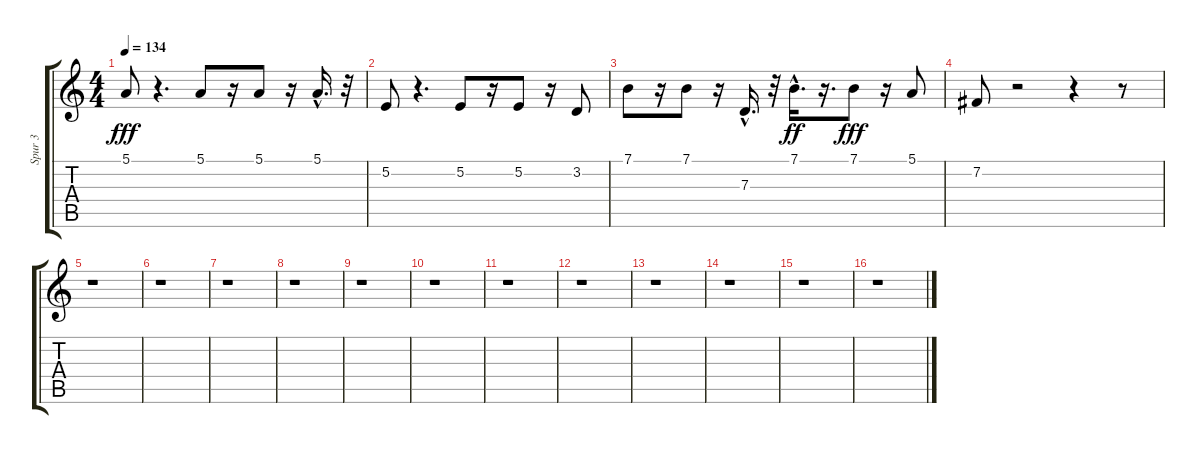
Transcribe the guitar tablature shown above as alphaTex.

\track ("Spur 3" "Spur 3") {instrument synthbrass1}
\staff {score tabs}
\tuning (E4 B3 G3 D3 A2 E2) {hide}
\ts (4 4)
\tempo 134
\clef g2
\ks c
5.1.8{dy fff} r.4{d} 5.1.8 r.16 5.1.8 r.16 5.1{hac}.16{d} r.32 |
5.2.8 r.4{d} 5.2.8 r.16 5.2.8 r.16 3.2.8 |
7.1.8 r.16 7.1.8 r.16 7.3{hac}.16{d} r.32 7.1{hac}.16{d dy ff} r.16{d} 7.1.8{dy fff} r.16 5.1.8 |
7.2.8 r.2 r.4 r.8 |
r.1 |
r.1 |
r.1 |
r.1 |
r.1 |
r.1 |
r.1 |
r.1 |
r.1 |
r.1 |
r.1 |
r.1
